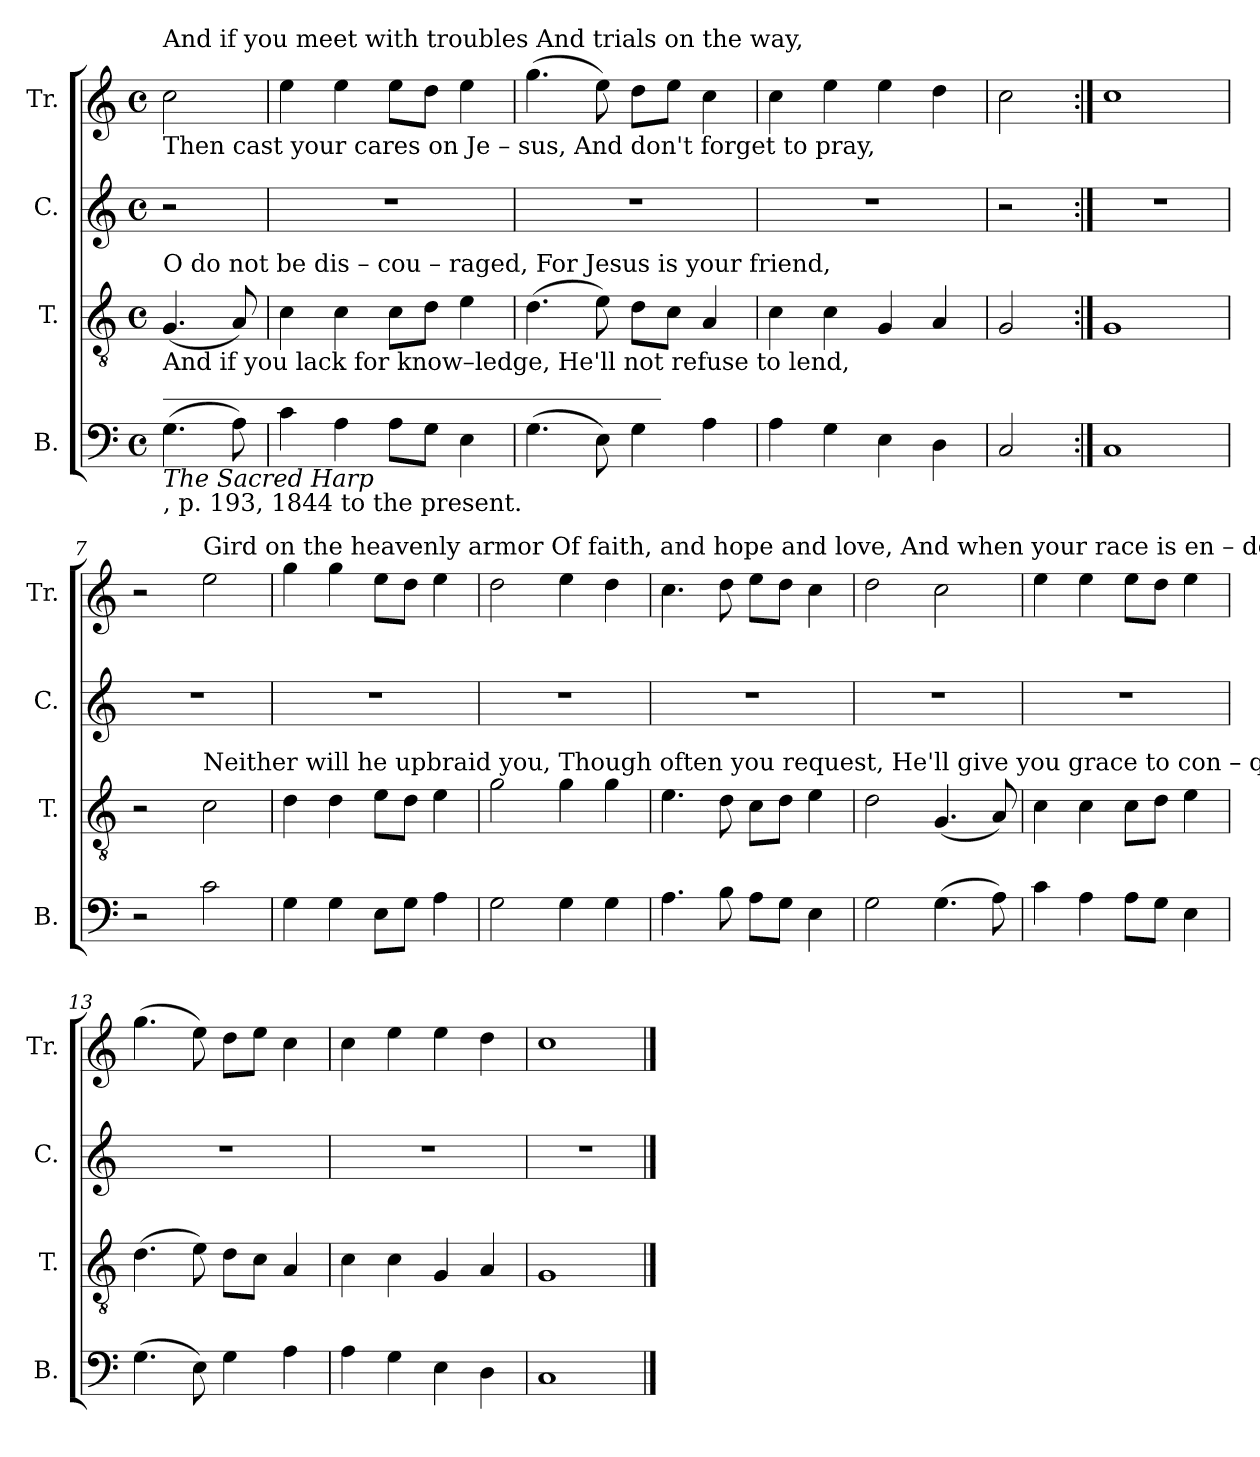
**kern	**kern	**kern	**kern
*part4	*part3	*part2	*part1
*staff4	*staff3	*staff2	*staff1
*I"B.	*I"T.	*I"C.	*I"Tr.
*I'B.	*I'T.	*I'C.	*I'Tr.
*clefF4	*clefGv2	*clefG2	*clefG2
*k[]	*k[]	*k[]	*k[]
*M4/4	*M4/4	*M4/4	*M4/4
*met(c)	*met(c)	*met(c)	*met(c)
*MM100	*MM100	*MM100	*MM100
=1	=1	=1	=1
!	!	!	!LO:TX:a:t=And      if  you  meet  with  troubles    And trials  on  the  way,
!	!	!	!LO:TX:b:t=Then    cast your cares on Je – sus,    And don't forget to pray,
!	!LO:TX:a:t=O         do  not  be   dis – cou – raged,  For Jesus  is your friend,	!	!
!	!LO:TX:b:t=And      if   you  lack  for   know–ledge,  He'll not refuse to lend,	!	!
!LO:TX:a:t=_________________________________________	!	!	!
!LO:TX:b:i:t=The Sacred Harp	!	!	!
!LO:TX:b:t=, p. 193, 1844 to the present.	!	!	!
(4.G!\	(4.G!/	2r	2cc!\
8A!\)	8A!/)	.	.
=2	=2	=2	=2
4c!\	4c!\	1r	4ee!\
4A!\	4c!\	.	4ee!\
8A!\L	8c!\L	.	8ee!\L
8G!\J	8d!\J	.	8dd!\J
4E!\	4e!\	.	4ee!\
=3	=3	=3	=3
(4.G!\	(4.d!\	1r	(4.gg!\
8E!\)	8e!\)	.	8ee!\)
4G!\	8d!\L	.	8dd!\L
.	8c!\J	.	8ee!\J
4A!\	4A!/	.	4cc!\
=4	=4	=4	=4
4A!\	4c!\	1r	4cc!\
4G!\	4c!\	.	4ee!\
4E!\	4G!/	.	4ee!\
4D!\	4A!/	.	4dd!\
=5	=5	=5	=5
2C!/	2G!/	2r	2cc!\
=6:|!	=6:|!	=6:|!	=6:|!
1C!	1G!	1r	1cc!
=7	=7	=7	=7
2r	2r	1r	2r
!	!	!	!LO:TX:a:t=Gird on the heavenly armor  Of faith, and hope and love,   And when your race is en – ded,  You'll reign with him above.
!	!LO:TX:a:t=Neither will he upbraid you, Though often you request,  He'll      give you grace to con  – quer,  And take you up to rest.	!	!
2c!\	2c!\	.	2ee!\
=8	=8	=8	=8
4G!\	4d!\	1r	4gg!\
4G!\	4d!\	.	4gg!\
8E!\L	8e!\L	.	8ee!\L
8G!\J	8d!\J	.	8dd!\J
4A!\	4e!\	.	4ee!\
=9	=9	=9	=9
2G!\	2g!\	1r	2dd!\
4G!\	4g!\	.	4ee!\
4G!\	4g!\	.	4dd!\
=10	=10	=10	=10
4.A!\	4.e!\	1r	4.cc!\
8B!\	8d!\	.	8dd!\
8A!\L	8c!\L	.	8ee!\L
8G!\J	8d!\J	.	8dd!\J
4E!\	4e!\	.	4cc!\
=11	=11	=11	=11
2G!\	2d!\	1r	2dd!\
(4.G!\	(4.G!/	.	2cc!\
8A!\)	8A!/)	.	.
=12	=12	=12	=12
4c!\	4c!\	1r	4ee!\
4A!\	4c!\	.	4ee!\
8A!\L	8c!\L	.	8ee!\L
8G!\J	8d!\J	.	8dd!\J
4E!\	4e!\	.	4ee!\
=13	=13	=13	=13
(4.G!\	(4.d!\	1r	(4.gg!\
8E!\)	8e!\)	.	8ee!\)
4G!\	8d!\L	.	8dd!\L
.	8c!\J	.	8ee!\J
4A!\	4A!/	.	4cc!\
=14	=14	=14	=14
4A!\	4c!\	1r	4cc!\
4G!\	4c!\	.	4ee!\
4E!\	4G!/	.	4ee!\
4D!\	4A!/	.	4dd!\
=15	=15	=15	=15
1C!	1G!	1r	1cc!
==	==	==	==
*-	*-	*-	*-
